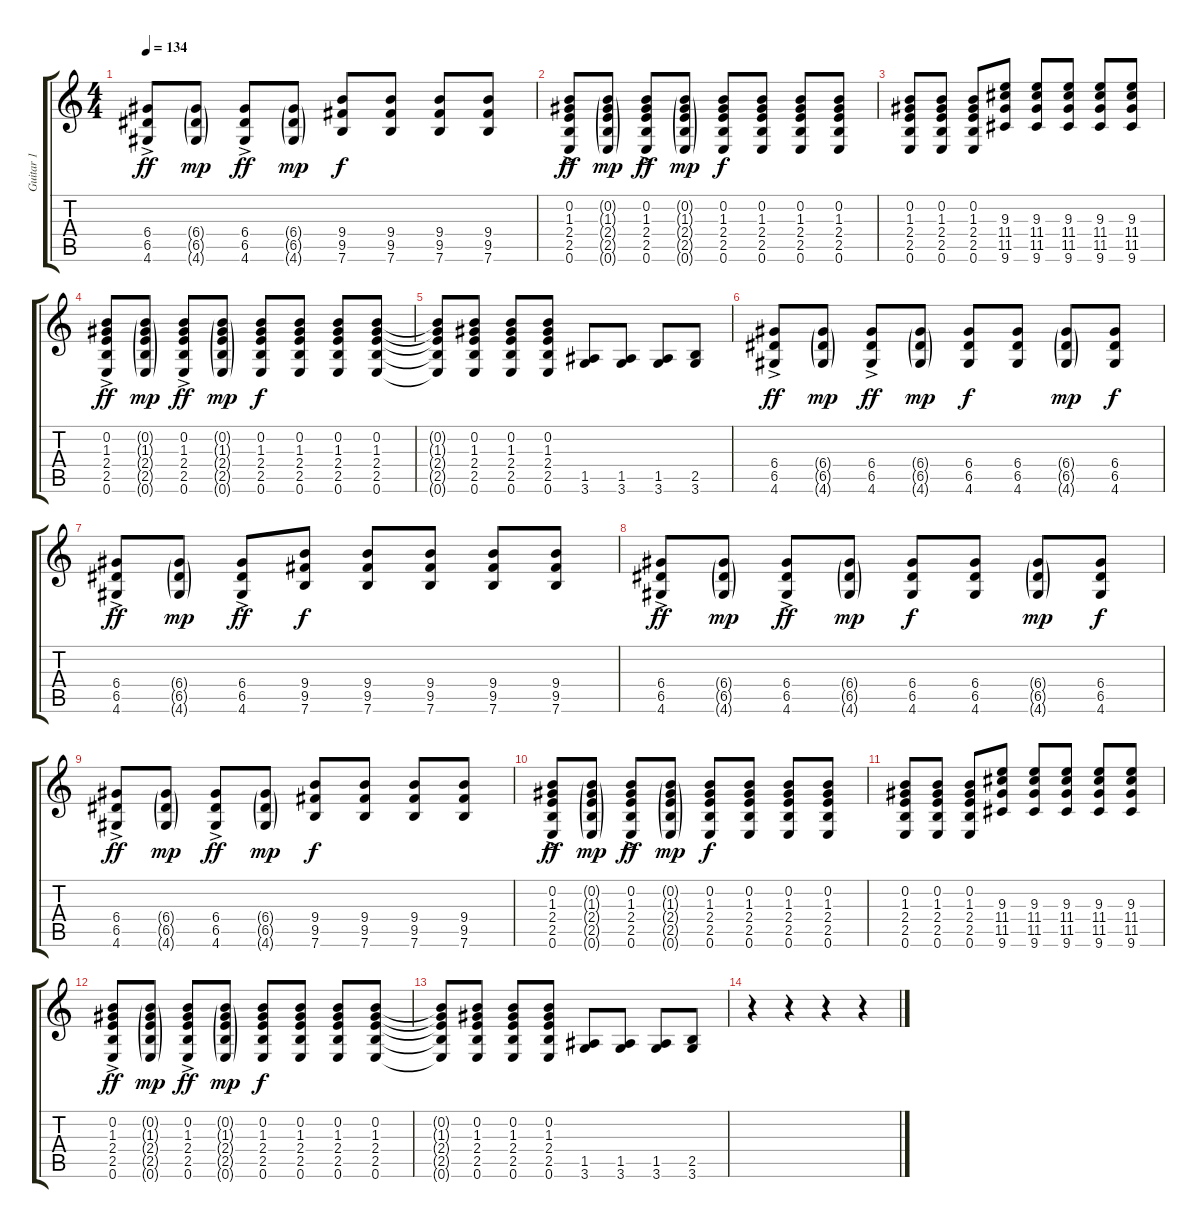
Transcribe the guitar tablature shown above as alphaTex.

\track ("Guitar 1" "Guitar 1") {instrument electricguitarjazz}
\staff {score tabs}
\tuning (E4 B3 G3 D3 A2 E2) {hide}
\ts (4 4)
\tempo 134
\clef g2
\ks c
(6.4{ac} 6.5{ac} 4.6{ac}).8{dy ff} (6.4{g} 6.5{g} 4.6{g}).8{dy mp} (6.4{ac} 6.5{ac} 4.6{ac}).8{dy ff} (6.4{g} 6.5{g} 4.6{g}).8{dy mp} (9.4 9.5 7.6).8{dy f} (9.4 9.5 7.6).8 (9.4 9.5 7.6).8 (9.4 9.5 7.6).8 |
(0.2{ac} 1.3{ac} 2.4{ac} 2.5{ac} 0.6{ac}).8{dy ff} (0.2{g} 1.3{g} 2.4{g} 2.5{g} 0.6{g}).8{dy mp} (0.2{ac} 1.3{ac} 2.4{ac} 2.5{ac} 0.6{ac}).8{dy ff} (0.2{g} 1.3{g} 2.4{g} 2.5{g} 0.6{g}).8{dy mp} (0.2 1.3 2.4 2.5 0.6).8{dy f} (0.2 1.3 2.4 2.5 0.6).8 (0.2 1.3 2.4 2.5 0.6).8 (0.2 1.3 2.4 2.5 0.6).8 |
(0.2 1.3 2.4 2.5 0.6).8 (0.2 1.3 2.4 2.5 0.6).8 (0.2 1.3 2.4 2.5 0.6).8 (9.3 11.4 11.5 9.6).8 (9.3 11.4 11.5 9.6).8 (9.3 11.4 11.5 9.6).8 (9.3 11.4 11.5 9.6).8 (9.3 11.4 11.5 9.6).8 |
(0.2{ac} 1.3{ac} 2.4{ac} 2.5{ac} 0.6{ac}).8{dy ff} (0.2{g} 1.3{g} 2.4{g} 2.5{g} 0.6{g}).8{dy mp} (0.2{ac} 1.3{ac} 2.4{ac} 2.5{ac} 0.6{ac}).8{dy ff} (0.2{g} 1.3{g} 2.4{g} 2.5{g} 0.6{g}).8{dy mp} (0.2 1.3 2.4 2.5 0.6).8{dy f} (0.2 1.3 2.4 2.5 0.6).8 (0.2 1.3 2.4 2.5 0.6).8 (0.2 1.3 2.4 2.5 0.6).8 |
(0.2{t} 1.3{t} 2.4{t} 2.5{t} 0.6{t}).8 (0.2 1.3 2.4 2.5 0.6).8 (0.2 1.3 2.4 2.5 0.6).8 (0.2 1.3 2.4 2.5 0.6).8 (1.5 3.6).8 (1.5 3.6).8 (1.5 3.6).8 (2.5 3.6).8 |
(6.4{ac} 6.5{ac} 4.6{ac}).8{dy ff} (6.4{g} 6.5{g} 4.6{g}).8{dy mp} (6.4{ac} 6.5{ac} 4.6{ac}).8{dy ff} (6.4{g} 6.5{g} 4.6{g}).8{dy mp} (6.4 6.5 4.6).8{dy f} (6.4 6.5 4.6).8 (6.4{g} 6.5{g} 4.6{g}).8{dy mp} (6.4 6.5 4.6).8{dy f} |
(6.4{ac} 6.5{ac} 4.6{ac}).8{dy ff} (6.4{g} 6.5{g} 4.6{g}).8{dy mp} (6.4{ac} 6.5{ac} 4.6{ac}).8{dy ff} (9.4 9.5 7.6).8{dy f} (9.4 9.5 7.6).8 (9.4 9.5 7.6).8 (9.4 9.5 7.6).8 (9.4 9.5 7.6).8 |
(6.4{ac} 6.5{ac} 4.6{ac}).8{dy ff} (6.4{g} 6.5{g} 4.6{g}).8{dy mp} (6.4{ac} 6.5{ac} 4.6{ac}).8{dy ff} (6.4{g} 6.5{g} 4.6{g}).8{dy mp} (6.4 6.5 4.6).8{dy f} (6.4 6.5 4.6).8 (6.4{g} 6.5{g} 4.6{g}).8{dy mp} (6.4 6.5 4.6).8{dy f} |
(6.4{ac} 6.5{ac} 4.6{ac}).8{dy ff} (6.4{g} 6.5{g} 4.6{g}).8{dy mp} (6.4{ac} 6.5{ac} 4.6{ac}).8{dy ff} (6.4{g} 6.5{g} 4.6{g}).8{dy mp} (9.4 9.5 7.6).8{dy f} (9.4 9.5 7.6).8 (9.4 9.5 7.6).8 (9.4 9.5 7.6).8 |
(0.2{ac} 1.3{ac} 2.4{ac} 2.5{ac} 0.6{ac}).8{dy ff} (0.2{g} 1.3{g} 2.4{g} 2.5{g} 0.6{g}).8{dy mp} (0.2{ac} 1.3{ac} 2.4{ac} 2.5{ac} 0.6{ac}).8{dy ff} (0.2{g} 1.3{g} 2.4{g} 2.5{g} 0.6{g}).8{dy mp} (0.2 1.3 2.4 2.5 0.6).8{dy f} (0.2 1.3 2.4 2.5 0.6).8 (0.2 1.3 2.4 2.5 0.6).8 (0.2 1.3 2.4 2.5 0.6).8 |
(0.2 1.3 2.4 2.5 0.6).8 (0.2 1.3 2.4 2.5 0.6).8 (0.2 1.3 2.4 2.5 0.6).8 (9.3 11.4 11.5 9.6).8 (9.3 11.4 11.5 9.6).8 (9.3 11.4 11.5 9.6).8 (9.3 11.4 11.5 9.6).8 (9.3 11.4 11.5 9.6).8 |
(0.2{ac} 1.3{ac} 2.4{ac} 2.5{ac} 0.6{ac}).8{dy ff} (0.2{g} 1.3{g} 2.4{g} 2.5{g} 0.6{g}).8{dy mp} (0.2{ac} 1.3{ac} 2.4{ac} 2.5{ac} 0.6{ac}).8{dy ff} (0.2{g} 1.3{g} 2.4{g} 2.5{g} 0.6{g}).8{dy mp} (0.2 1.3 2.4 2.5 0.6).8{dy f} (0.2 1.3 2.4 2.5 0.6).8 (0.2 1.3 2.4 2.5 0.6).8 (0.2 1.3 2.4 2.5 0.6).8 |
(0.2{t} 1.3{t} 2.4{t} 2.5{t} 0.6{t}).8{volume 0} (0.2 1.3 2.4 2.5 0.6).8 (0.2 1.3 2.4 2.5 0.6).8 (0.2 1.3 2.4 2.5 0.6).8 (1.5 3.6).8 (1.5 3.6).8 (1.5 3.6).8 (2.5 3.6).8 |
r.4 r.4{volume 11} r.4 r.4
